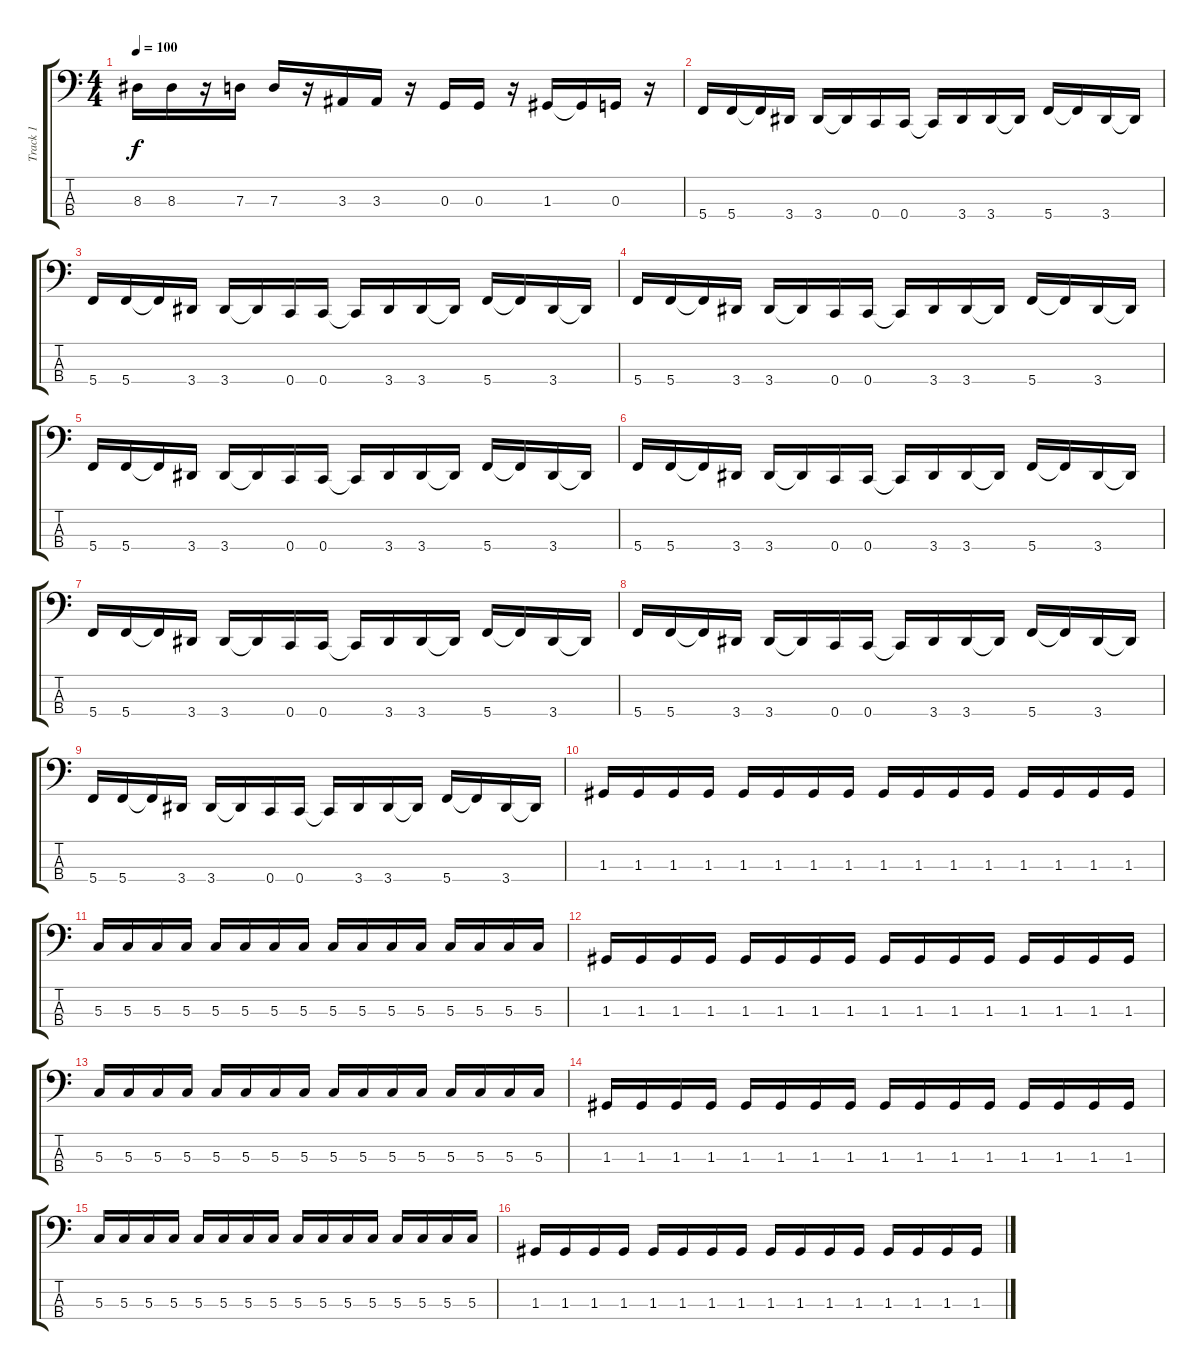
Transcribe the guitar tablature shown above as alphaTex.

\track ("Track 1" "Track 1") {instrument electricbassfinger}
\staff {score tabs}
\tuning (F2 C2 G1 C1) {hide}
\ts (4 4)
\tempo 100
\clef f4
\ks c
8.3.16{dy f} 8.3.16 r.16 7.3.16 7.3.16 r.16 3.3.16 3.3.16 r.16 0.3.16 0.3.16 r.16 1.3.16 1.3{t}.16 0.3.16 r.16 |
5.4.16 5.4.16 5.4{t}.16 3.4.16 3.4.16 3.4{t}.16 0.4.16 0.4.16 0.4{t}.16 3.4.16 3.4.16 3.4{t}.16 5.4.16 5.4{t}.16 3.4.16 3.4{t}.16 |
5.4.16 5.4.16 5.4{t}.16 3.4.16 3.4.16 3.4{t}.16 0.4.16 0.4.16 0.4{t}.16 3.4.16 3.4.16 3.4{t}.16 5.4.16 5.4{t}.16 3.4.16 3.4{t}.16 |
5.4.16 5.4.16 5.4{t}.16 3.4.16 3.4.16 3.4{t}.16 0.4.16 0.4.16 0.4{t}.16 3.4.16 3.4.16 3.4{t}.16 5.4.16 5.4{t}.16 3.4.16 3.4{t}.16 |
5.4.16 5.4.16 5.4{t}.16 3.4.16 3.4.16 3.4{t}.16 0.4.16 0.4.16 0.4{t}.16 3.4.16 3.4.16 3.4{t}.16 5.4.16 5.4{t}.16 3.4.16 3.4{t}.16 |
5.4.16 5.4.16 5.4{t}.16 3.4.16 3.4.16 3.4{t}.16 0.4.16 0.4.16 0.4{t}.16 3.4.16 3.4.16 3.4{t}.16 5.4.16 5.4{t}.16 3.4.16 3.4{t}.16 |
5.4.16 5.4.16 5.4{t}.16 3.4.16 3.4.16 3.4{t}.16 0.4.16 0.4.16 0.4{t}.16 3.4.16 3.4.16 3.4{t}.16 5.4.16 5.4{t}.16 3.4.16 3.4{t}.16 |
5.4.16 5.4.16 5.4{t}.16 3.4.16 3.4.16 3.4{t}.16 0.4.16 0.4.16 0.4{t}.16 3.4.16 3.4.16 3.4{t}.16 5.4.16 5.4{t}.16 3.4.16 3.4{t}.16 |
5.4.16 5.4.16 5.4{t}.16 3.4.16 3.4.16 3.4{t}.16 0.4.16 0.4.16 0.4{t}.16 3.4.16 3.4.16 3.4{t}.16 5.4.16 5.4{t}.16 3.4.16 3.4{t}.16 |
1.3.16 1.3.16 1.3.16 1.3.16 1.3.16 1.3.16 1.3.16 1.3.16 1.3.16 1.3.16 1.3.16 1.3.16 1.3.16 1.3.16 1.3.16 1.3.16 |
5.3.16 5.3.16 5.3.16 5.3.16 5.3.16 5.3.16 5.3.16 5.3.16 5.3.16 5.3.16 5.3.16 5.3.16 5.3.16 5.3.16 5.3.16 5.3.16 |
1.3.16 1.3.16 1.3.16 1.3.16 1.3.16 1.3.16 1.3.16 1.3.16 1.3.16 1.3.16 1.3.16 1.3.16 1.3.16 1.3.16 1.3.16 1.3.16 |
5.3.16 5.3.16 5.3.16 5.3.16 5.3.16 5.3.16 5.3.16 5.3.16 5.3.16 5.3.16 5.3.16 5.3.16 5.3.16 5.3.16 5.3.16 5.3.16 |
1.3.16 1.3.16 1.3.16 1.3.16 1.3.16 1.3.16 1.3.16 1.3.16 1.3.16 1.3.16 1.3.16 1.3.16 1.3.16 1.3.16 1.3.16 1.3.16 |
5.3.16 5.3.16 5.3.16 5.3.16 5.3.16 5.3.16 5.3.16 5.3.16 5.3.16 5.3.16 5.3.16 5.3.16 5.3.16 5.3.16 5.3.16 5.3.16 |
1.3.16 1.3.16 1.3.16 1.3.16 1.3.16 1.3.16 1.3.16 1.3.16 1.3.16 1.3.16 1.3.16 1.3.16 1.3.16 1.3.16 1.3.16 1.3.16
